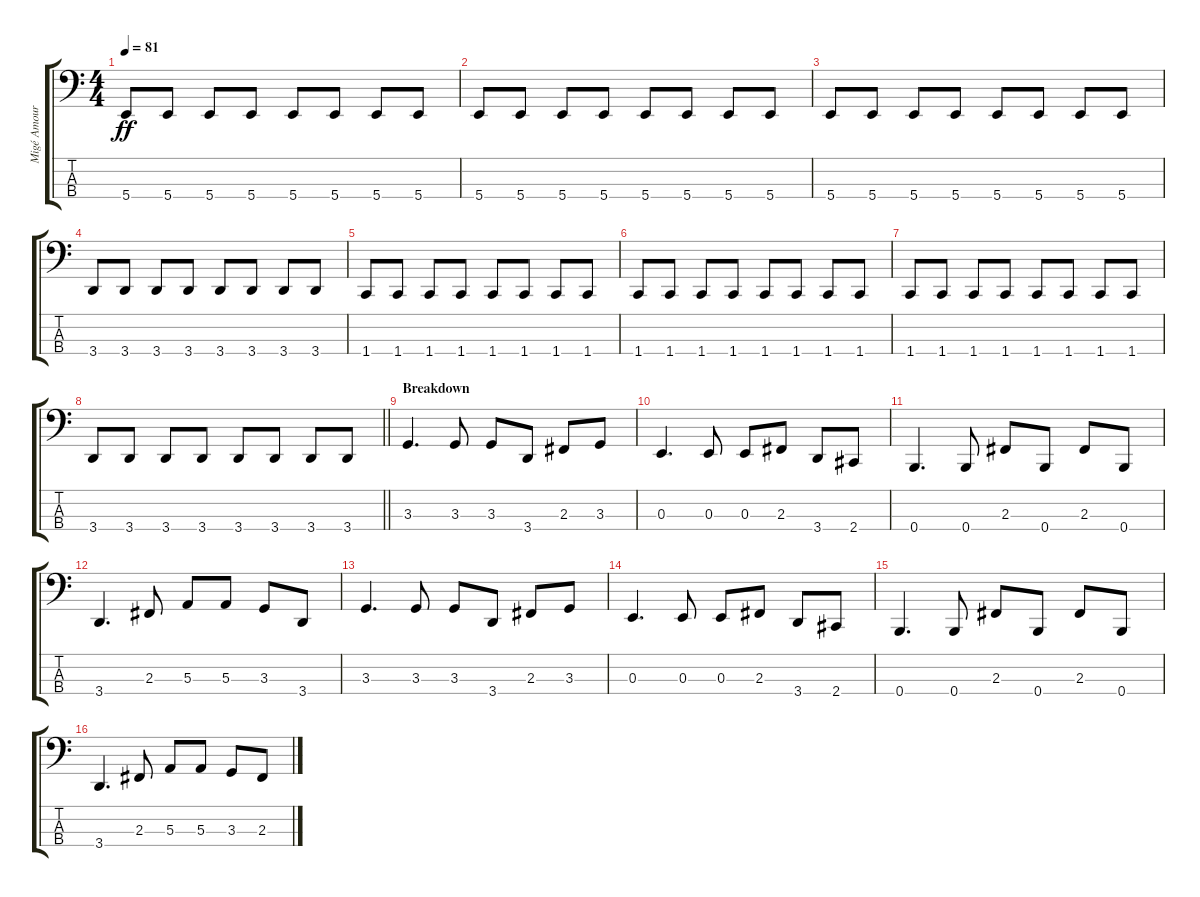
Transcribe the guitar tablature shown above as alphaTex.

\track ("Migé Amour (Bass)" "Migé Amour") {instrument electricbassfinger}
\staff {score tabs}
\tuning (D2 A1 E1 B0) {hide}
\ts (4 4)
\tempo 81
\clef f4
\ks c
5.4.8{dy ff} 5.4.8 5.4.8 5.4.8 5.4.8 5.4.8 5.4.8 5.4.8 |
5.4.8 5.4.8 5.4.8 5.4.8 5.4.8 5.4.8 5.4.8 5.4.8 |
5.4.8 5.4.8 5.4.8 5.4.8 5.4.8 5.4.8 5.4.8 5.4.8 |
3.4.8 3.4.8 3.4.8 3.4.8 3.4.8 3.4.8 3.4.8 3.4.8 |
1.4.8 1.4.8 1.4.8 1.4.8 1.4.8 1.4.8 1.4.8 1.4.8 |
1.4.8 1.4.8 1.4.8 1.4.8 1.4.8 1.4.8 1.4.8 1.4.8 |
1.4.8 1.4.8 1.4.8 1.4.8 1.4.8 1.4.8 1.4.8 1.4.8 |
\barLineRight lightlight
3.4.8 3.4.8 3.4.8 3.4.8 3.4.8 3.4.8 3.4.8 3.4.8 |
\section ("" "Breakdown")
3.3.4{d} 3.3.8 3.3.8 3.4.8 2.3.8 3.3.8 |
0.3.4{d} 0.3.8 0.3.8 2.3.8 3.4.8 2.4.8 |
0.4.4{d} 0.4.8 2.3.8 0.4.8 2.3.8 0.4.8 |
3.4.4{d} 2.3.8 5.3.8 5.3.8 3.3.8 3.4.8 |
3.3.4{d} 3.3.8 3.3.8 3.4.8 2.3.8 3.3.8 |
0.3.4{d} 0.3.8 0.3.8 2.3.8 3.4.8 2.4.8 |
0.4.4{d} 0.4.8 2.3.8 0.4.8 2.3.8 0.4.8 |
3.4.4{d} 2.3.8 5.3.8 5.3.8 3.3.8 2.3.8
